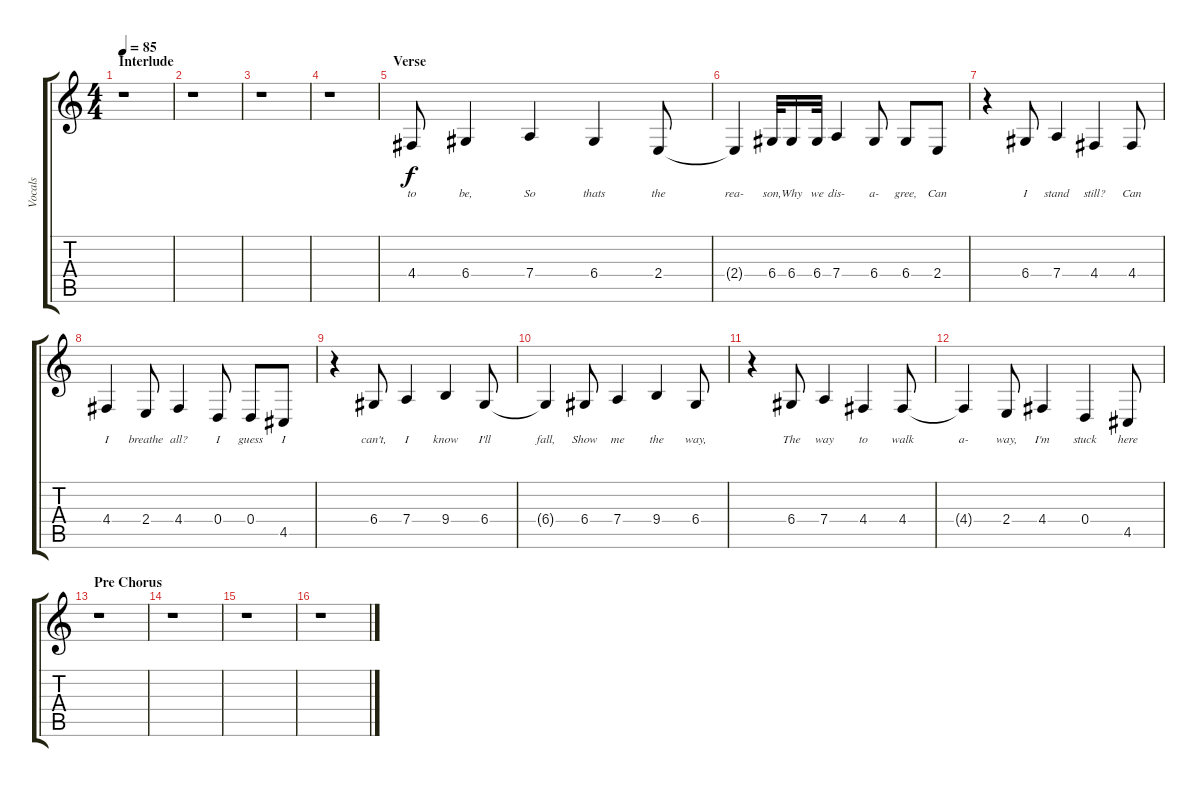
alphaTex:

\track ("Vocals" "Vocals") {instrument lead8bassandlead}
\staff {score tabs}
\tuning (E4 B3 G3 D3 A2 D2) {hide}
\ts (4 4)
\section ("" "Interlude")
\tempo 85
\clef g2
\ks c
r.1{dy f} |
r.1 |
r.1 |
r.1 |
\section ("" "Verse")
4.4.8{lyrics (0 "to") lyrics (1 "") lyrics (2 "") lyrics (3 "") lyrics (4 "")} 6.4.4{lyrics (0 "be,") lyrics (1 "") lyrics (2 "") lyrics (3 "") lyrics (4 "")} 7.4.4{lyrics (0 "So") lyrics (1 "") lyrics (2 "") lyrics (3 "") lyrics (4 "")} 6.4.4{lyrics (0 "thats") lyrics (1 "") lyrics (2 "") lyrics (3 "") lyrics (4 "")} 2.4.8{lyrics (0 "the") lyrics (1 "") lyrics (2 "") lyrics (3 "") lyrics (4 "")} |
2.4{t}.4{lyrics (0 "rea-") lyrics (1 "") lyrics (2 "") lyrics (3 "") lyrics (4 "")} 6.4.32{lyrics (0 "son,") lyrics (1 "") lyrics (2 "") lyrics (3 "") lyrics (4 "")} 6.4.16{lyrics (0 "Why") lyrics (1 "") lyrics (2 "") lyrics (3 "") lyrics (4 "")} 6.4.32{lyrics (0 "we") lyrics (1 "") lyrics (2 "") lyrics (3 "") lyrics (4 "")} 7.4.4{lyrics (0 "dis-") lyrics (1 "") lyrics (2 "") lyrics (3 "") lyrics (4 "")} 6.4.8{lyrics (0 "a-") lyrics (1 "") lyrics (2 "") lyrics (3 "") lyrics (4 "")} 6.4.8{lyrics (0 "gree,") lyrics (1 "") lyrics (2 "") lyrics (3 "") lyrics (4 "")} 2.4.8{lyrics (0 "Can") lyrics (1 "") lyrics (2 "") lyrics (3 "") lyrics (4 "")} |
r.4 6.4.8{lyrics (0 "I") lyrics (1 "") lyrics (2 "") lyrics (3 "") lyrics (4 "")} 7.4.4{lyrics (0 "stand") lyrics (1 "") lyrics (2 "") lyrics (3 "") lyrics (4 "")} 4.4.4{lyrics (0 "still?") lyrics (1 "") lyrics (2 "") lyrics (3 "") lyrics (4 "")} 4.4.8{lyrics (0 "Can") lyrics (1 "") lyrics (2 "") lyrics (3 "") lyrics (4 "")} |
4.4.4{lyrics (0 "I") lyrics (1 "") lyrics (2 "") lyrics (3 "") lyrics (4 "")} 2.4.8{lyrics (0 "breathe") lyrics (1 "") lyrics (2 "") lyrics (3 "") lyrics (4 "")} 4.4.4{lyrics (0 "all?") lyrics (1 "") lyrics (2 "") lyrics (3 "") lyrics (4 "")} 0.4.8{lyrics (0 "I") lyrics (1 "") lyrics (2 "") lyrics (3 "") lyrics (4 "")} 0.4.8{lyrics (0 "guess") lyrics (1 "") lyrics (2 "") lyrics (3 "") lyrics (4 "")} 4.5.8{lyrics (0 "I") lyrics (1 "") lyrics (2 "") lyrics (3 "") lyrics (4 "")} |
r.4 6.4.8{lyrics (0 "can't,") lyrics (1 "") lyrics (2 "") lyrics (3 "") lyrics (4 "")} 7.4.4{lyrics (0 "I") lyrics (1 "") lyrics (2 "") lyrics (3 "") lyrics (4 "")} 9.4.4{lyrics (0 "know") lyrics (1 "") lyrics (2 "") lyrics (3 "") lyrics (4 "")} 6.4.8{lyrics (0 "I'll") lyrics (1 "") lyrics (2 "") lyrics (3 "") lyrics (4 "")} |
6.4{t}.4{lyrics (0 "fall,") lyrics (1 "") lyrics (2 "") lyrics (3 "") lyrics (4 "")} 6.4.8{lyrics (0 "Show") lyrics (1 "") lyrics (2 "") lyrics (3 "") lyrics (4 "")} 7.4.4{lyrics (0 "me") lyrics (1 "") lyrics (2 "") lyrics (3 "") lyrics (4 "")} 9.4.4{lyrics (0 "the") lyrics (1 "") lyrics (2 "") lyrics (3 "") lyrics (4 "")} 6.4.8{lyrics (0 "way,") lyrics (1 "") lyrics (2 "") lyrics (3 "") lyrics (4 "")} |
r.4 6.4.8{lyrics (0 "The") lyrics (1 "") lyrics (2 "") lyrics (3 "") lyrics (4 "")} 7.4.4{lyrics (0 "way") lyrics (1 "") lyrics (2 "") lyrics (3 "") lyrics (4 "")} 4.4.4{lyrics (0 "to") lyrics (1 "") lyrics (2 "") lyrics (3 "") lyrics (4 "")} 4.4.8{lyrics (0 "walk") lyrics (1 "") lyrics (2 "") lyrics (3 "") lyrics (4 "")} |
4.4{t}.4{lyrics (0 "a-") lyrics (1 "") lyrics (2 "") lyrics (3 "") lyrics (4 "")} 2.4.8{lyrics (0 "way,") lyrics (1 "") lyrics (2 "") lyrics (3 "") lyrics (4 "")} 4.4.4{lyrics (0 "I'm") lyrics (1 "") lyrics (2 "") lyrics (3 "") lyrics (4 "")} 0.4.4{lyrics (0 "stuck") lyrics (1 "") lyrics (2 "") lyrics (3 "") lyrics (4 "")} 4.5.8{lyrics (0 "here") lyrics (1 "") lyrics (2 "") lyrics (3 "") lyrics (4 "")} |
\section ("" "Pre Chorus")
r.1 |
r.1 |
r.1 |
r.1
